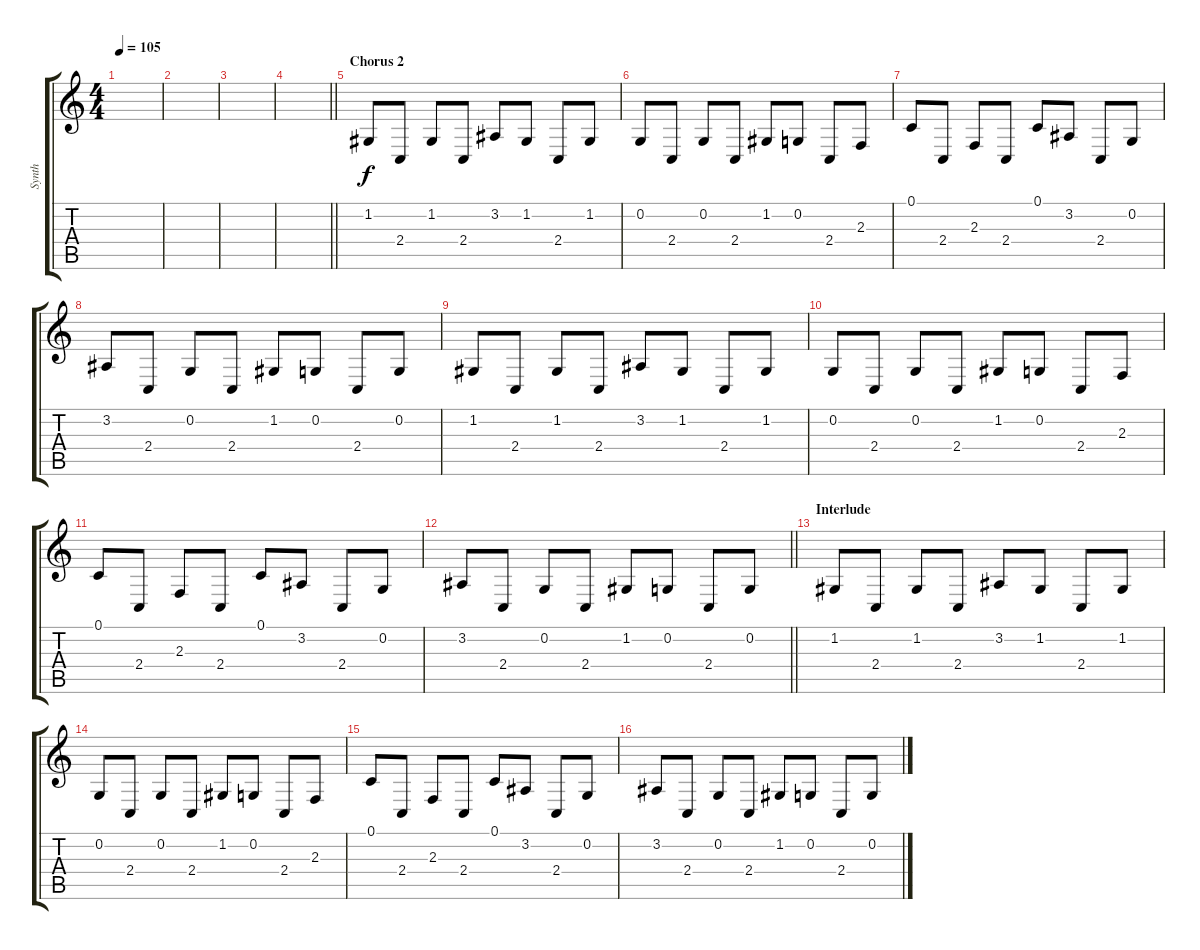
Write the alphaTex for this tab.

\track ("Synth" "Synth") {instrument lead2sawtooth}
\staff {score tabs}
\tuning (C4 G3 Eb3 Bb2 F2 C2) {hide}
\ts (4 4)
\tempo 105
\clef g2
\ks c
|
|
|
\barLineRight lightlight
|
\section ("" "Chorus 2")
1.2.8 2.4.8 1.2.8 2.4.8 3.2.8 1.2.8 2.4.8 1.2.8 |
0.2.8 2.4.8 0.2.8 2.4.8 1.2.8 0.2.8 2.4.8 2.3.8 |
0.1.8 2.4.8 2.3.8 2.4.8 0.1.8 3.2.8 2.4.8 0.2.8 |
3.2.8 2.4.8 0.2.8 2.4.8 1.2.8 0.2.8 2.4.8 0.2.8 |
1.2.8 2.4.8 1.2.8 2.4.8 3.2.8 1.2.8 2.4.8 1.2.8 |
0.2.8 2.4.8 0.2.8 2.4.8 1.2.8 0.2.8 2.4.8 2.3.8 |
0.1.8 2.4.8 2.3.8 2.4.8 0.1.8 3.2.8 2.4.8 0.2.8 |
\barLineRight lightlight
3.2.8 2.4.8 0.2.8 2.4.8 1.2.8 0.2.8 2.4.8 0.2.8 |
\section ("" "Interlude")
1.2.8 2.4.8 1.2.8 2.4.8 3.2.8 1.2.8 2.4.8 1.2.8 |
0.2.8 2.4.8 0.2.8 2.4.8 1.2.8 0.2.8 2.4.8 2.3.8 |
0.1.8 2.4.8 2.3.8 2.4.8 0.1.8 3.2.8 2.4.8 0.2.8 |
3.2.8 2.4.8 0.2.8 2.4.8 1.2.8 0.2.8 2.4.8 0.2.8
